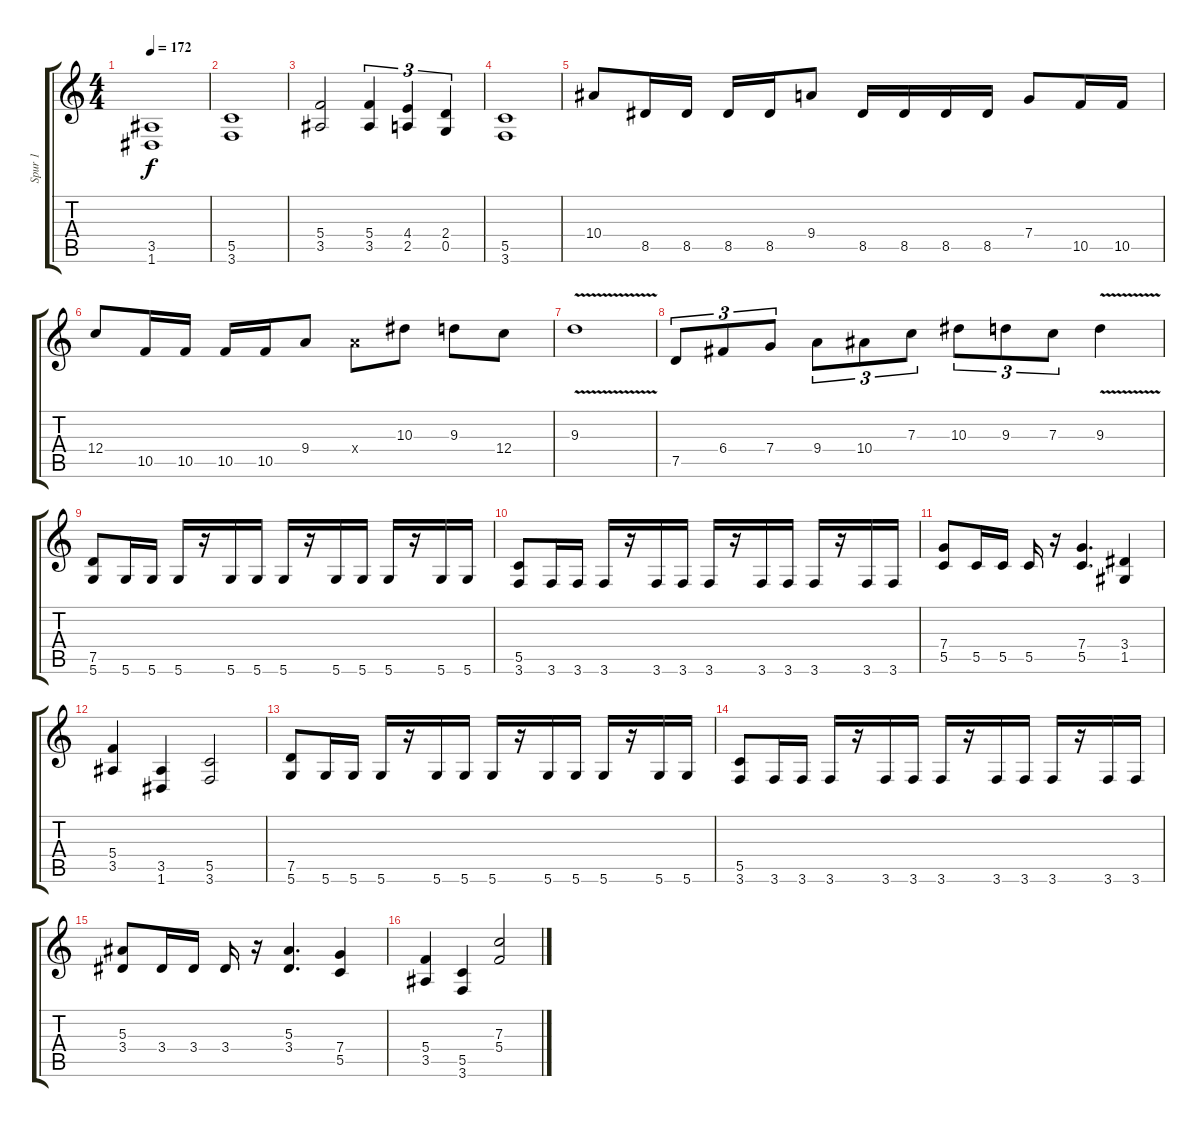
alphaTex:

\track ("Spur 1" "Spur 1") {instrument distortionguitar}
\staff {score tabs}
\tuning (D4 A3 F3 C3 G2 D2) {hide}
\ts (4 4)
\tempo 172
\clef g2
\ks c
(3.5 1.6).1{dy f} |
(5.5 3.6).1 |
(5.4 3.5).2 (5.4 3.5).4{tu (3 2)} (4.4 2.5).4{tu (3 2)} (2.4 0.5).4{tu (3 2)} |
(5.5 3.6).1 |
10.4.8 8.5.16 8.5.16 8.5.16 8.5.16 9.4.8 8.5.16 8.5.16 8.5.16 8.5.16 7.4.8 10.5.16 10.5.16 |
12.4.8 10.5.16 10.5.16 10.5.16 10.5.16 9.4.8 9.4{x}.8 10.3.8 9.3.8 12.4.8 |
9.3{v}.1 |
7.5.8{tu (3 2)} 6.4.8{tu (3 2)} 7.4.8{tu (3 2)} 9.4.8{tu (3 2)} 10.4.8{tu (3 2)} 7.3.8{tu (3 2)} 10.3.8{tu (3 2)} 9.3.8{tu (3 2)} 7.3.8{tu (3 2)} 9.3{v}.4 |
(7.5 5.6).8 5.6.16 5.6.16 5.6.16 r.16 5.6.16 5.6.16 5.6.16 r.16 5.6.16 5.6.16 5.6.16 r.16 5.6.16 5.6.16 |
(5.5 3.6).8 3.6.16 3.6.16 3.6.16 r.16 3.6.16 3.6.16 3.6.16 r.16 3.6.16 3.6.16 3.6.16 r.16 3.6.16 3.6.16 |
(7.4 5.5).8 5.5.16 5.5.16 5.5.16 r.16 (7.4 5.5).4{d} (3.4 1.5).4 |
(5.4 3.5).4 (3.5 1.6).4 (5.5 3.6).2 |
(7.5 5.6).8 5.6.16 5.6.16 5.6.16 r.16 5.6.16 5.6.16 5.6.16 r.16 5.6.16 5.6.16 5.6.16 r.16 5.6.16 5.6.16 |
(5.5 3.6).8 3.6.16 3.6.16 3.6.16 r.16 3.6.16 3.6.16 3.6.16 r.16 3.6.16 3.6.16 3.6.16 r.16 3.6.16 3.6.16 |
(5.3 3.4).8 3.4.16 3.4.16 3.4.16 r.16 (5.3 3.4).4{d} (7.4 5.5).4 |
(5.4 3.5).4 (5.5 3.6).4 (7.3 5.4).2
